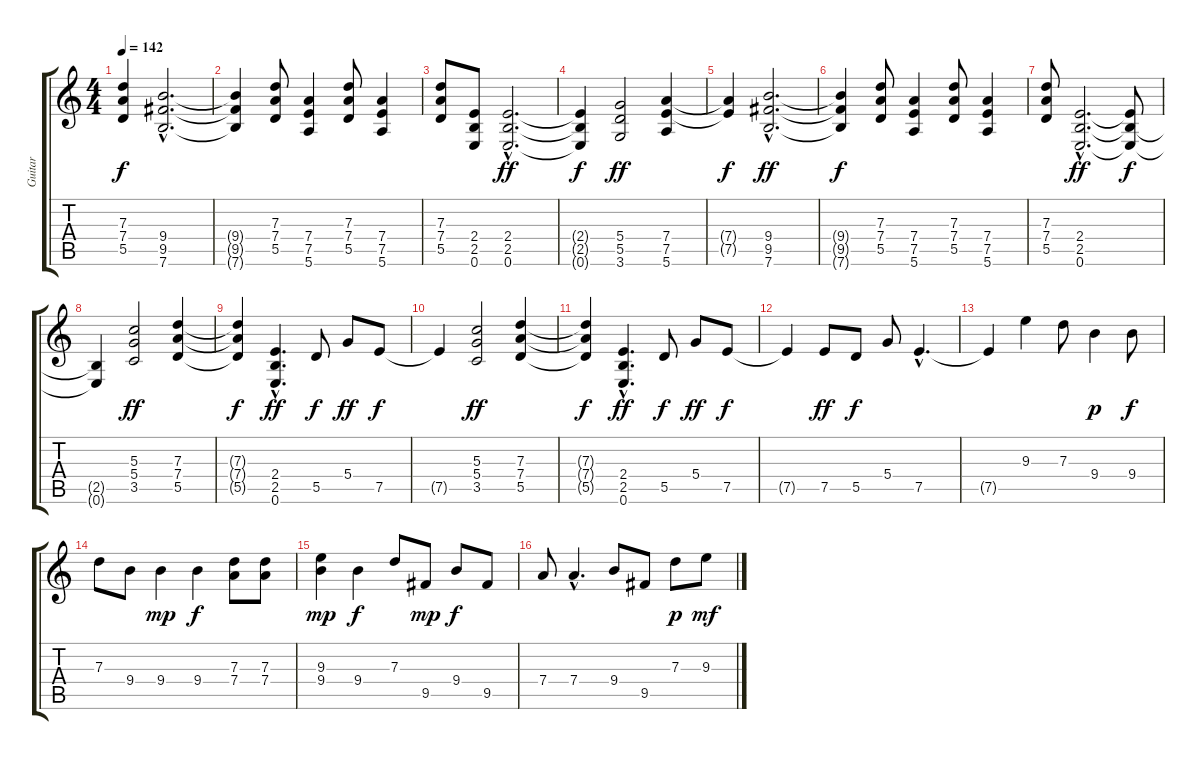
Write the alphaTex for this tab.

\track ("Guitar" "Guitar") {instrument overdrivenguitar}
\staff {score tabs}
\tuning (E4 B3 G3 D3 A2 E2) {hide}
\ts (4 4)
\tempo 142
\clef g2
\ks c
(7.3{t} 7.4{t} 5.5{t}).4{dy f} (9.4{hac} 9.5{hac} 7.6{hac}).2{d} |
(9.4{t} 9.5{t} 7.6{t}).4 (7.3 7.4 5.5).8 (7.4 7.5 5.6).4 (7.3 7.4 5.5).8 (7.4 7.5 5.6).4 |
(7.3 7.4 5.5).8 (2.4 2.5 0.6).8 (2.4{hac} 2.5{hac} 0.6{hac}).2{d dy ff} |
(2.4{t} 2.5{t} 0.6{t}).4{dy f} (5.4 5.5 3.6).2{dy ff} (7.4 7.5 5.6).4 |
(7.4{t} 7.5{t}).4{dy f} (9.4{hac} 9.5{hac} 7.6{hac}).2{d dy ff} |
(9.4{t} 9.5{t} 7.6{t}).4{dy f} (7.3 7.4 5.5).8 (7.4 7.5 5.6).4 (7.3 7.4 5.5).8 (7.4 7.5 5.6).4 |
(7.3 7.4 5.5).8 (2.4{hac} 2.5{hac} 0.6{hac}).2{d dy ff} (2.4{t} 2.5{t} 0.6{t}).8{dy f} |
(2.5{t} 0.6{t}).4 (5.3 5.4 3.5).2{dy ff} (7.3 7.4 5.5).4 |
(7.3{t} 7.4{t} 5.5{t}).4{dy f} (2.4{hac} 2.5{hac} 0.6{hac}).4{d dy ff} 5.5.8{dy f} 5.4.8{dy ff} 7.5.8{dy f} |
7.5{t}.4 (5.3 5.4 3.5).2{dy ff} (7.3 7.4 5.5).4 |
(7.3{t} 7.4{t} 5.5{t}).4{dy f} (2.4{hac} 2.5{hac} 0.6{hac}).4{d dy ff} 5.5.8{dy f} 5.4.8{dy ff} 7.5.8{dy f} |
7.5{t}.4 7.5.8{dy ff} 5.5.8{dy f} 5.4.8 7.5{hac}.4{d} |
7.5{t}.4 9.3.4 7.3.8 9.4.4{dy p} 9.4.8{dy f} |
7.3.8 9.4.8 9.4.4{dy mp} 9.4.4{dy f} (7.3 7.4).8 (7.3 7.4).8 |
(9.3 9.4).4{dy mp} 9.4.4{dy f} 7.3.8 9.5.8{dy mp} 9.4.8{dy f} 9.5.8 |
7.4.8 7.4{hac}.4{d} 9.4.8 9.5.8 7.3.8{dy p} 9.3.8{dy mf}
